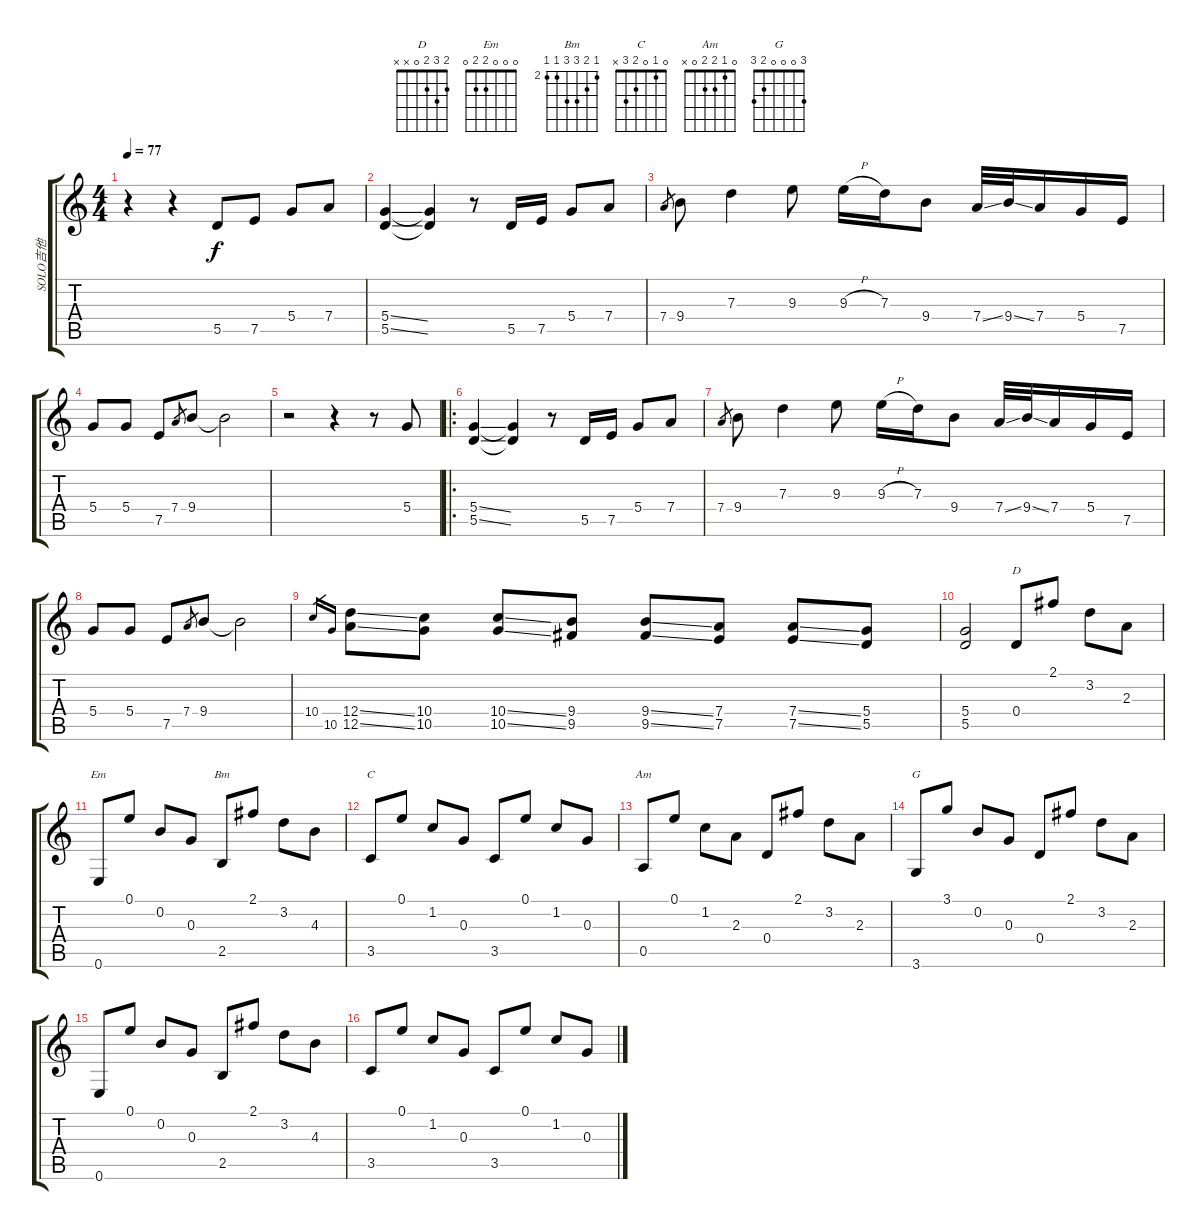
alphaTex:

\track ("SOLO吉他" "SOLO吉他") {instrument electricguitarclean}
\staff {score tabs}
\tuning (E4 B3 G3 D3 A2 E2) {hide}
\chord ("D" 2 3 2 0 x x)
\chord ("Em" 0 0 0 2 2 0)
\chord ("Bm" 2 3 4 4 2 2) {firstfret 2}
\chord ("C" 0 1 0 2 3 x)
\chord ("Am" 0 1 2 2 0 x)
\chord ("G" 3 0 0 0 2 3)
\ts (4 4)
\tempo 77
\clef g2
\ks c
r.4{dy f instrument electricguitarclean} r.4 5.5.8{volume 16} 7.5.8 5.4.8 7.4.8 |
(5.4{ss} 5.5{ss}).4 (5.4{t} 5.5{t}).4 r.8 5.5.16 7.5.16 5.4.8 7.4.8 |
7.4.8{gr} 9.4.8 7.3.4 9.3.8 9.3{h}.16 7.3.16 9.4.8 7.4{ss}.32 9.4{ss}.32 7.4.16 5.4.16 7.5.16 |
5.4.8 5.4.8 7.5.8 7.4.8{gr} 9.4.8 9.4{t}.2 |
r.2 r.4 r.8 5.4.8 |
\ro
(5.4{ss} 5.5{ss}).4{volume 16} (5.4{t} 5.5{t}).4 r.8 5.5.16 7.5.16 5.4.8 7.4.8 |
7.4.8{gr} 9.4.8 7.3.4 9.3.8 9.3{h}.16 7.3.16 9.4.8 7.4{ss}.32 9.4{ss}.32 7.4.16 5.4.16 7.5.16 |
5.4.8 5.4.8 7.5.8 7.4.8{gr} 9.4.8 9.4{t}.2 |
10.4.16{gr} 10.5.16{gr} (12.4{ss} 12.5{ss}).8 (10.4 10.5).8 (10.4{ss} 10.5{ss}).8 (9.4 9.5).8 (9.4{ss} 9.5{ss}).8 (7.4 7.5).8 (7.4{ss} 7.5{ss}).8 (5.4 5.5).8 |
(5.4 5.5).2 0.4.8{ch "D" volume 10} 2.1.8 3.2.8 2.3.8 |
0.6.8{ch "Em"} 0.1.8 0.2.8 0.3.8 2.5.8{ch "Bm"} 2.1.8 3.2.8 4.3.8 |
3.5.8{ch "C"} 0.1.8 1.2.8 0.3.8 3.5.8 0.1.8 1.2.8 0.3.8 |
0.5.8{ch "Am"} 0.1.8 1.2.8 2.3.8 0.4.8 2.1.8 3.2.8 2.3.8 |
3.6.8{ch "G"} 3.1.8 0.2.8 0.3.8 0.4.8 2.1.8 3.2.8 2.3.8 |
0.6.8 0.1.8 0.2.8 0.3.8 2.5.8 2.1.8 3.2.8 4.3.8 |
3.5.8 0.1.8 1.2.8 0.3.8 3.5.8 0.1.8 1.2.8 0.3.8
